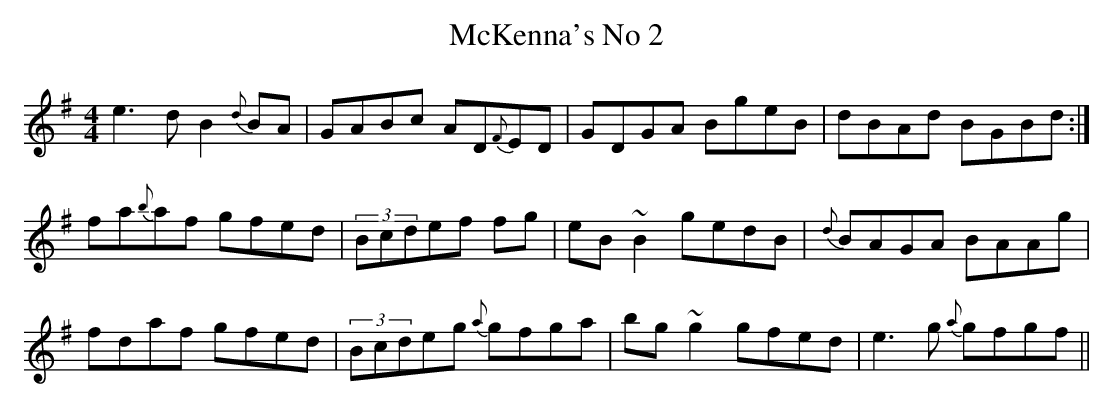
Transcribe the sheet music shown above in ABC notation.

X:1
T:McKenna's No 2
M:4/4
L:1/8
K:G
e3d B2{d}BA | GABc AD{F}ED | GDGA BgeB | dBAd BGBd :|
fa{b}af gfed |(3Bcdef +B2g2+fg | eB~B2 gedB | {d}BAGA BAAg |
fdaf gfed | (3Bcdeg {a}gfga | bg~g2 gfed | e3g {a}gfgf ||
